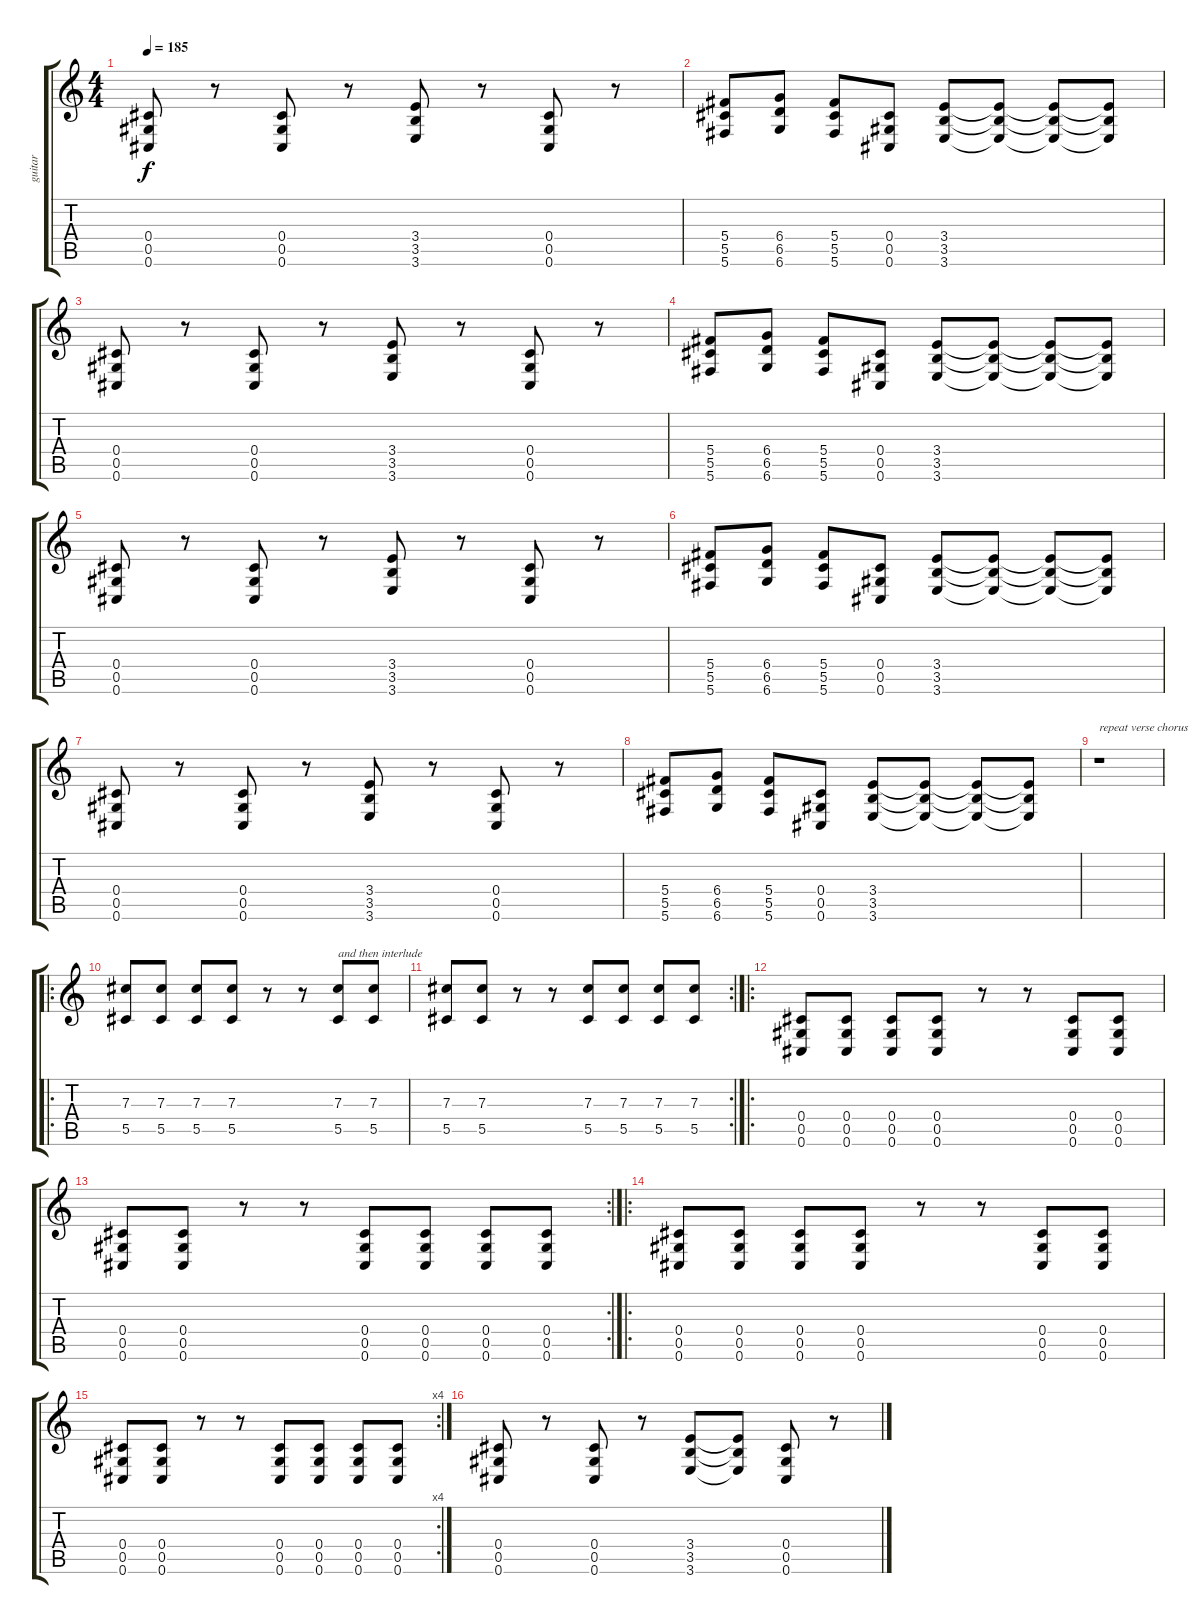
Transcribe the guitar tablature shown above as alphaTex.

\track ("guitar" "guitar") {instrument distortionguitar}
\staff {score tabs}
\tuning (Eb4 Bb3 Gb3 Db3 Ab2 Db2) {hide}
\ts (4 4)
\tempo 185
\clef g2
\ks c
(0.4 0.5 0.6).8{dy f} r.8 (0.4 0.5 0.6).8 r.8 (3.4 3.5 3.6).8 r.8 (0.4 0.5 0.6).8 r.8 |
(5.4 5.5 5.6).8 (6.4 6.5 6.6).8 (5.4 5.5 5.6).8 (0.4 0.5 0.6).8 (3.4 3.5 3.6).8 (3.4{t} 3.5{t} 3.6{t}).8 (3.4{t} 3.5{t} 3.6{t}).8 (3.4{t} 3.5{t} 3.6{t}).8 |
(0.4 0.5 0.6).8 r.8 (0.4 0.5 0.6).8 r.8 (3.4 3.5 3.6).8 r.8 (0.4 0.5 0.6).8 r.8 |
(5.4 5.5 5.6).8 (6.4 6.5 6.6).8 (5.4 5.5 5.6).8 (0.4 0.5 0.6).8 (3.4 3.5 3.6).8 (3.4{t} 3.5{t} 3.6{t}).8 (3.4{t} 3.5{t} 3.6{t}).8 (3.4{t} 3.5{t} 3.6{t}).8 |
(0.4 0.5 0.6).8 r.8 (0.4 0.5 0.6).8 r.8 (3.4 3.5 3.6).8 r.8 (0.4 0.5 0.6).8 r.8 |
(5.4 5.5 5.6).8 (6.4 6.5 6.6).8 (5.4 5.5 5.6).8 (0.4 0.5 0.6).8 (3.4 3.5 3.6).8 (3.4{t} 3.5{t} 3.6{t}).8 (3.4{t} 3.5{t} 3.6{t}).8 (3.4{t} 3.5{t} 3.6{t}).8 |
(0.4 0.5 0.6).8 r.8 (0.4 0.5 0.6).8 r.8 (3.4 3.5 3.6).8 r.8 (0.4 0.5 0.6).8 r.8 |
(5.4 5.5 5.6).8 (6.4 6.5 6.6).8 (5.4 5.5 5.6).8 (0.4 0.5 0.6).8 (3.4 3.5 3.6).8 (3.4{t} 3.5{t} 3.6{t}).8 (3.4{t} 3.5{t} 3.6{t}).8 (3.4{t} 3.5{t} 3.6{t}).8 |
r.1{txt "repeat verse chorus"} |
\ro
(7.3 5.5).8 (7.3 5.5).8 (7.3 5.5).8 (7.3 5.5).8 r.8 r.8 (7.3 5.5).8{txt "and then interlude"} (7.3 5.5).8 |
\rc 2
(7.3 5.5).8 (7.3 5.5).8 r.8 r.8 (7.3 5.5).8 (7.3 5.5).8 (7.3 5.5).8 (7.3 5.5).8 |
\ro
(0.4 0.5 0.6).8 (0.4 0.5 0.6).8 (0.4 0.5 0.6).8 (0.4 0.5 0.6).8 r.8 r.8 (0.4 0.5 0.6).8 (0.4 0.5 0.6).8 |
\rc 2
(0.4 0.5 0.6).8 (0.4 0.5 0.6).8 r.8 r.8 (0.4 0.5 0.6).8 (0.4 0.5 0.6).8 (0.4 0.5 0.6).8 (0.4 0.5 0.6).8 |
\ro
(0.4 0.5 0.6).8 (0.4 0.5 0.6).8 (0.4 0.5 0.6).8 (0.4 0.5 0.6).8 r.8 r.8 (0.4 0.5 0.6).8 (0.4 0.5 0.6).8 |
\rc 4
(0.4 0.5 0.6).8 (0.4 0.5 0.6).8 r.8 r.8 (0.4 0.5 0.6).8 (0.4 0.5 0.6).8 (0.4 0.5 0.6).8 (0.4 0.5 0.6).8 |
(0.4 0.5 0.6).8 r.8 (0.4 0.5 0.6).8 r.8 (3.4 3.5 3.6).8 (3.4{t} 3.5{t} 3.6{t}).8 (0.4 0.5 0.6).8 r.8
